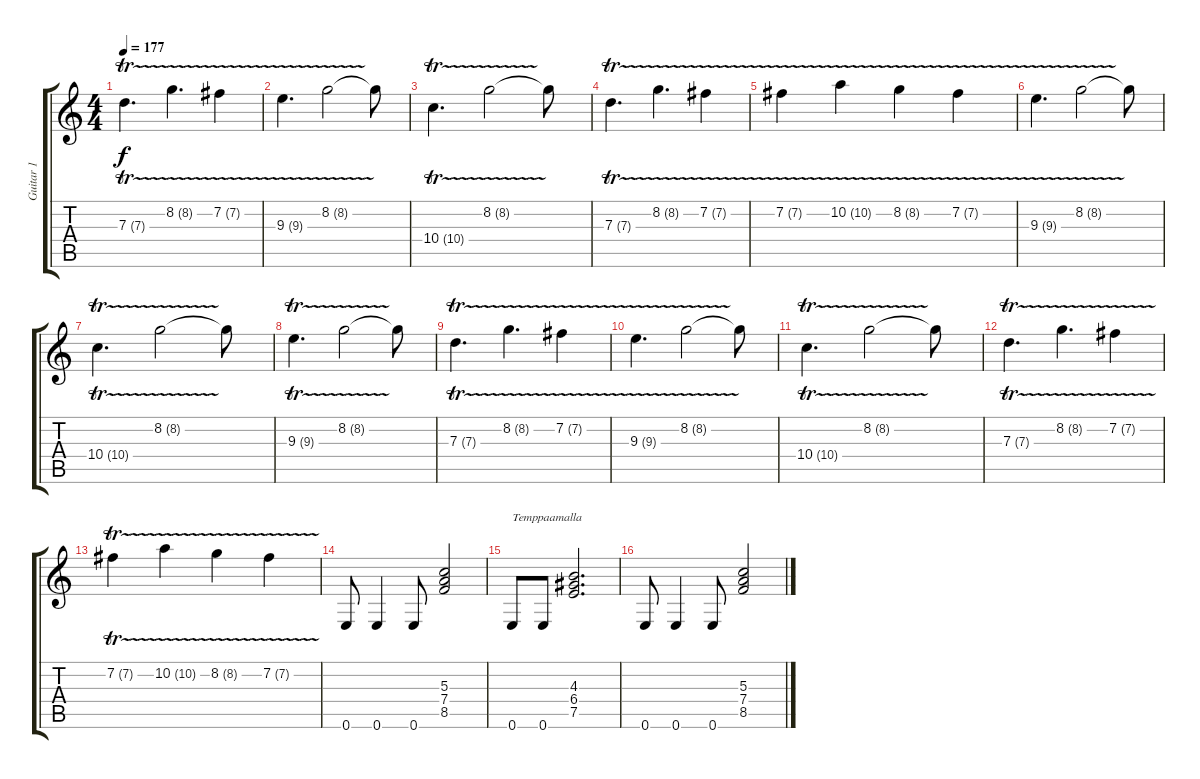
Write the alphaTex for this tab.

\track ("Guitar 1" "Guitar 1") {instrument distortionguitar}
\staff {score tabs}
\tuning (E4 B3 G3 D3 A2 E2) {hide}
\ts (4 4)
\tempo 177
\clef g2
\ks c
7.3{tr (7 16)}.4{d dy f} 8.2{tr (8 16)}.4{d} 7.2{tr (7 16)}.4 |
9.3{tr (9 16)}.4{d} 8.2{tr (8 16)}.2 8.2{t}.8 |
10.4{tr (10 16)}.4{d} 8.2{tr (8 16)}.2 8.2{t}.8 |
7.3{tr (7 16)}.4{d} 8.2{tr (8 16)}.4{d} 7.2{tr (7 16)}.4 |
7.2{tr (7 16)}.4 10.2{tr (10 16)}.4 8.2{tr (8 16)}.4 7.2{tr (7 16)}.4 |
9.3{tr (9 16)}.4{d} 8.2{tr (8 16)}.2 8.2{t}.8 |
10.4{tr (10 16)}.4{d} 8.2{tr (8 16)}.2 8.2{t}.8 |
9.3{tr (9 16)}.4{d} 8.2{tr (8 16)}.2 8.2{t}.8 |
7.3{tr (7 16)}.4{d} 8.2{tr (8 16)}.4{d} 7.2{tr (7 16)}.4 |
9.3{tr (9 16)}.4{d} 8.2{tr (8 16)}.2 8.2{t}.8 |
10.4{tr (10 16)}.4{d} 8.2{tr (8 16)}.2 8.2{t}.8 |
7.3{tr (7 16)}.4{d} 8.2{tr (8 16)}.4{d} 7.2{tr (7 16)}.4 |
7.2{tr (7 16)}.4 10.2{tr (10 16)}.4 8.2{tr (8 16)}.4 7.2{tr (7 16)}.4 |
0.6.8 0.6.4 0.6.8 (5.3 7.4 8.5).2 |
0.6.8{txt "Temppaamalla"} 0.6.8 (4.3 6.4 7.5).2{d} |
0.6.8 0.6.4 0.6.8 (5.3 7.4 8.5).2
